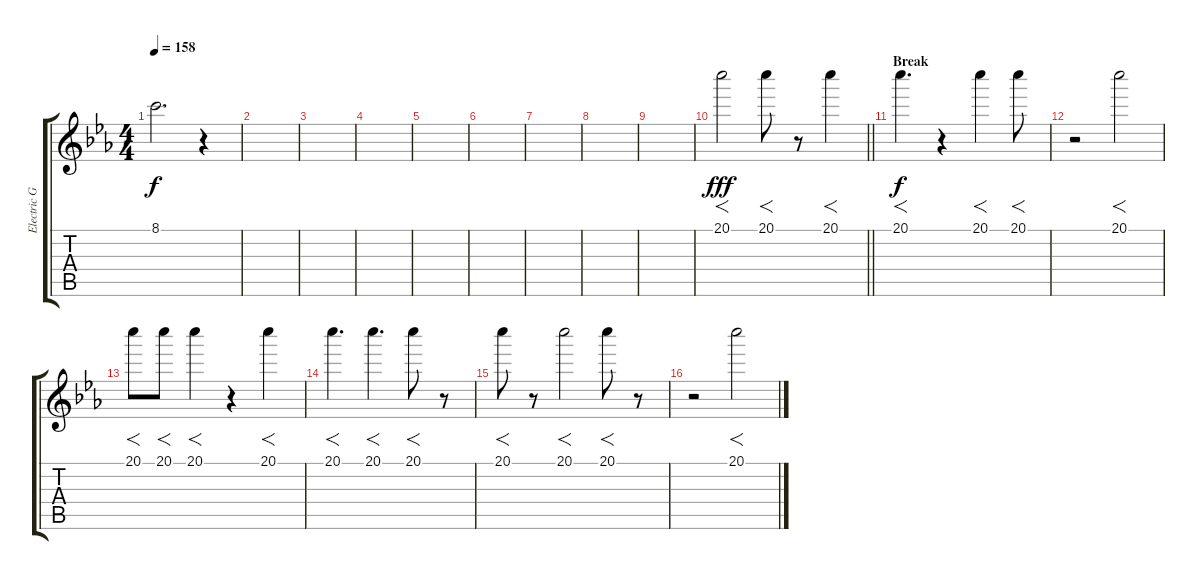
\track ("Electric Guitar" "Electric G") {instrument electricguitarjazz}
\staff {score tabs}
\tuning (E4 B3 G3 D3 A2 E2) {hide}
\ts (4 4)
\tempo 158
\clef g2
\ks eb
8.1{t}.2{d dy f} r.4 |
|
|
|
|
|
|
|
|
\barLineRight lightlight
20.1.2{f dy fff} 20.1.8{f} r.8 20.1.4{f} |
\section ("" "Break")
20.1.4{f d dy f} r.4 20.1.4{f} 20.1.8{f} |
r.2 20.1.2{f} |
20.1.8{f} 20.1.8{f} 20.1.4{f} r.4 20.1.4{f} |
20.1.4{f d} 20.1.4{f d} 20.1.8{f} r.8 |
20.1.8{f} r.8 20.1.2{f} 20.1.8{f} r.8 |
r.2 20.1.2{f}
